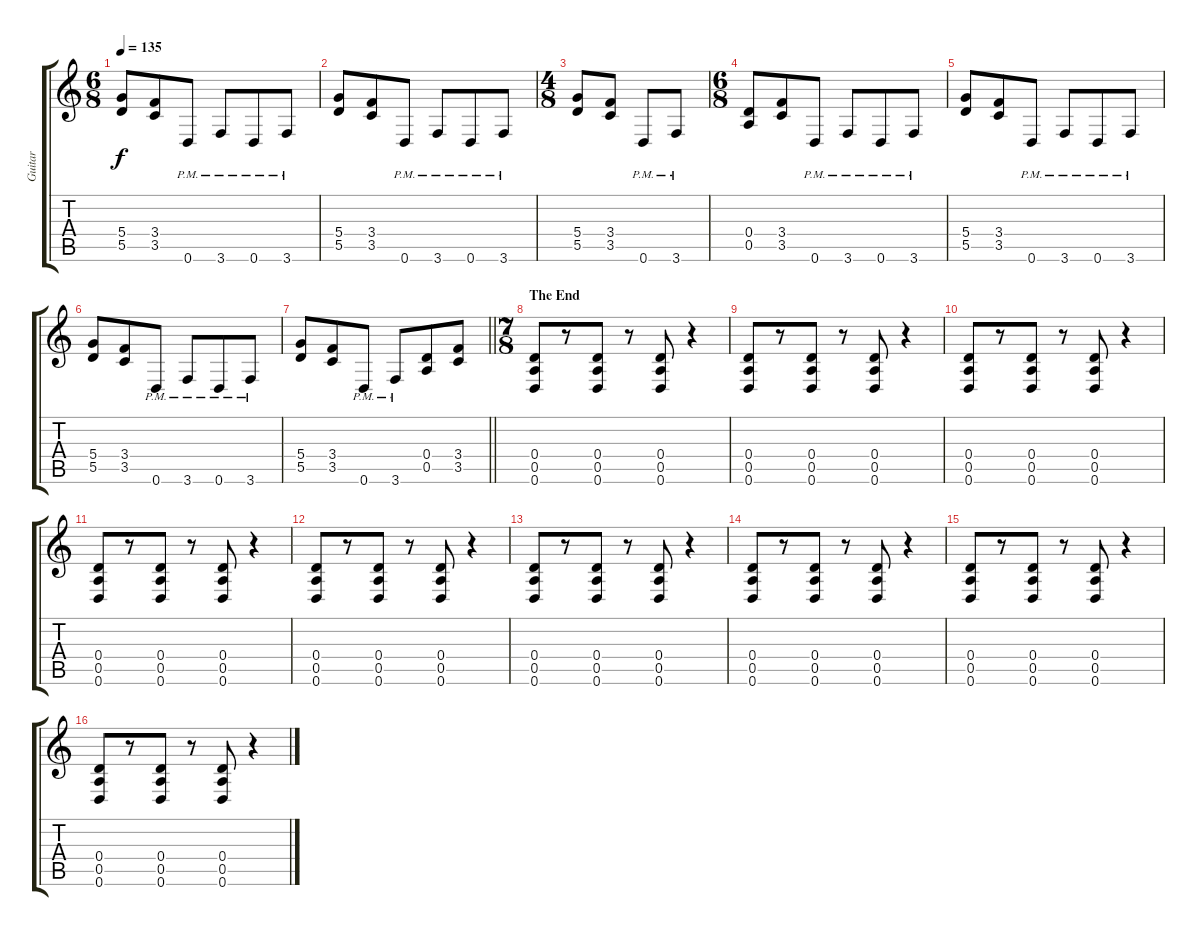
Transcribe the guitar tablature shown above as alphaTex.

\track ("Guitar" "Guitar") {instrument distortionguitar}
\staff {score tabs}
\tuning (E4 B3 G3 D3 A2 D2) {hide}
\ts (6 8)
\tempo 135
\clef g2
\ks c
(5.4 5.5).8{dy f} (3.4 3.5).8 0.6{pm}.8 3.6{pm}.8 0.6{pm}.8 3.6{pm}.8 |
(5.4 5.5).8 (3.4 3.5).8 0.6{pm}.8 3.6{pm}.8 0.6{pm}.8 3.6{pm}.8 |
\ts (4 8)
(5.4 5.5).8 (3.4 3.5).8 0.6{pm}.8 3.6{pm}.8 |
\ts (6 8)
(0.4 0.5).8 (3.4 3.5).8 0.6{pm}.8 3.6{pm}.8 0.6{pm}.8 3.6{pm}.8 |
(5.4 5.5).8 (3.4 3.5).8 0.6{pm}.8 3.6{pm}.8 0.6{pm}.8 3.6{pm}.8 |
(5.4 5.5).8 (3.4 3.5).8 0.6{pm}.8 3.6{pm}.8 0.6{pm}.8 3.6{pm}.8 |
\barLineRight lightlight
(5.4 5.5).8 (3.4 3.5).8 0.6{pm}.8 3.6{pm}.8 (0.4 0.5).8 (3.4 3.5).8 |
\ts (7 8)
\section ("" "The End")
(0.4 0.5 0.6).8 r.8 (0.4 0.5 0.6).8 r.8 (0.4 0.5 0.6).8 r.4 |
(0.4 0.5 0.6).8 r.8 (0.4 0.5 0.6).8 r.8 (0.4 0.5 0.6).8 r.4 |
(0.4 0.5 0.6).8 r.8 (0.4 0.5 0.6).8 r.8 (0.4 0.5 0.6).8 r.4 |
(0.4 0.5 0.6).8 r.8 (0.4 0.5 0.6).8 r.8 (0.4 0.5 0.6).8 r.4 |
(0.4 0.5 0.6).8 r.8 (0.4 0.5 0.6).8 r.8 (0.4 0.5 0.6).8 r.4 |
(0.4 0.5 0.6).8 r.8 (0.4 0.5 0.6).8 r.8 (0.4 0.5 0.6).8 r.4 |
(0.4 0.5 0.6).8 r.8 (0.4 0.5 0.6).8 r.8 (0.4 0.5 0.6).8 r.4 |
(0.4 0.5 0.6).8 r.8 (0.4 0.5 0.6).8 r.8 (0.4 0.5 0.6).8 r.4 |
(0.4 0.5 0.6).8 r.8 (0.4 0.5 0.6).8 r.8 (0.4 0.5 0.6).8 r.4
